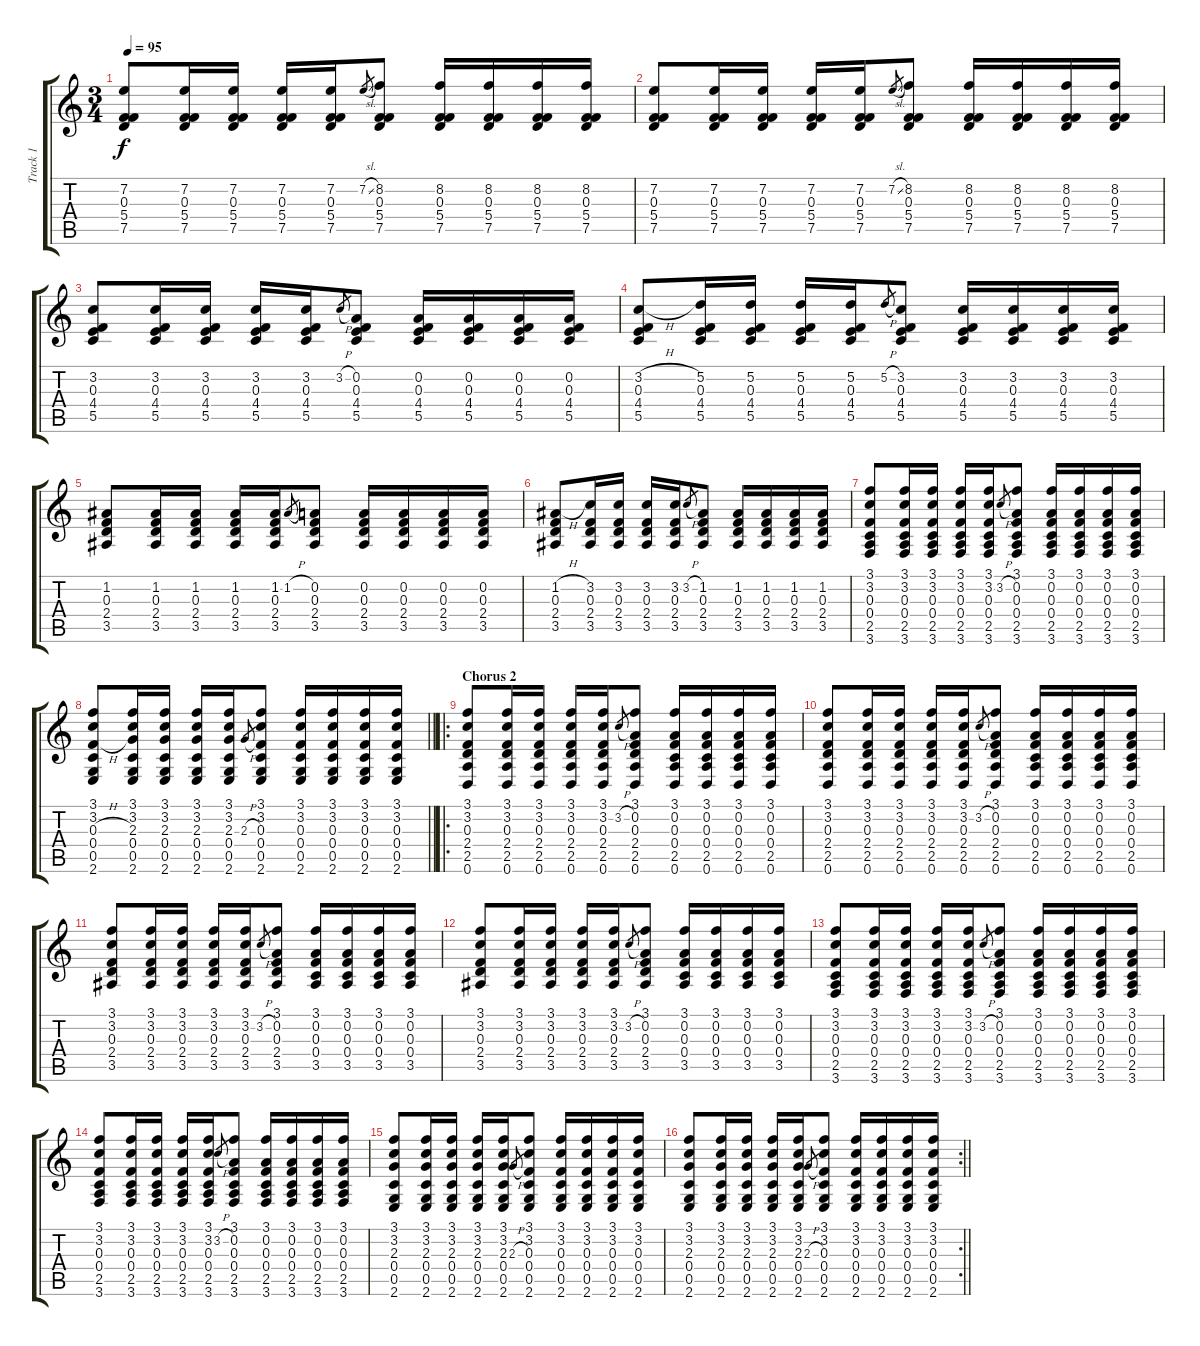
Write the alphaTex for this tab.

\track ("Track 1" "Track 1") {instrument acousticguitarsteel}
\staff {score tabs}
\tuning (D4 A3 F3 C3 G2 D2) {hide}
\ts (3 4)
\tempo 95
\clef g2
\ks c
(7.2 0.3 5.4 7.5).8{dy f} (7.2 0.3 5.4 7.5).16 (7.2 0.3 5.4 7.5).16 (7.2 0.3 5.4 7.5).16 (7.2 0.3 5.4 7.5).16 7.2{sl}.8{gr} (8.2 0.3 5.4 7.5).8 (8.2 0.3 5.4 7.5).16 (8.2 0.3 5.4 7.5).16 (8.2 0.3 5.4 7.5).16 (8.2 0.3 5.4 7.5).16 |
(7.2 0.3 5.4 7.5).8 (7.2 0.3 5.4 7.5).16 (7.2 0.3 5.4 7.5).16 (7.2 0.3 5.4 7.5).16 (7.2 0.3 5.4 7.5).16 7.2{sl}.8{gr} (8.2 0.3 5.4 7.5).8 (8.2 0.3 5.4 7.5).16 (8.2 0.3 5.4 7.5).16 (8.2 0.3 5.4 7.5).16 (8.2 0.3 5.4 7.5).16 |
(3.2 0.3 4.4 5.5).8 (3.2 0.3 4.4 5.5).16 (3.2 0.3 4.4 5.5).16 (3.2 0.3 4.4 5.5).16 (3.2 0.3 4.4 5.5).16 3.2{h}.8{gr} (0.2 0.3 4.4 5.5).8 (0.2 0.3 4.4 5.5).16 (0.2 0.3 4.4 5.5).16 (0.2 0.3 4.4 5.5).16 (0.2 0.3 4.4 5.5).16 |
(3.2{h} 0.3 4.4 5.5).8 (5.2 0.3 4.4 5.5).16 (5.2 0.3 4.4 5.5).16 (5.2 0.3 4.4 5.5).16 (5.2 0.3 4.4 5.5).16 5.2{h}.8{gr} (3.2 0.3 4.4 5.5).8 (3.2 0.3 4.4 5.5).16 (3.2 0.3 4.4 5.5).16 (3.2 0.3 4.4 5.5).16 (3.2 0.3 4.4 5.5).16 |
(1.2 0.3 2.4 3.5).8 (1.2 0.3 2.4 3.5).16 (1.2 0.3 2.4 3.5).16 (1.2 0.3 2.4 3.5).16 (1.2 0.3 2.4 3.5).16 1.2{h}.8{gr} (0.2 0.3 2.4 3.5).8 (0.2 0.3 2.4 3.5).16 (0.2 0.3 2.4 3.5).16 (0.2 0.3 2.4 3.5).16 (0.2 0.3 2.4 3.5).16 |
(1.2{h} 0.3 2.4 3.5).8 (3.2 0.3 2.4 3.5).16 (3.2 0.3 2.4 3.5).16 (3.2 0.3 2.4 3.5).16 (3.2 0.3 2.4 3.5).16 3.2{h}.8{gr} (1.2 0.3 2.4 3.5).8 (1.2 0.3 2.4 3.5).16 (1.2 0.3 2.4 3.5).16 (1.2 0.3 2.4 3.5).16 (1.2 0.3 2.4 3.5).16 |
(3.1 3.2 0.3 0.4 2.5 3.6).8 (3.1 3.2 0.3 0.4 2.5 3.6).16 (3.1 3.2 0.3 0.4 2.5 3.6).16 (3.1 3.2 0.3 0.4 2.5 3.6).16 (3.1 3.2 0.3 0.4 2.5 3.6).16 3.2{h}.8{gr} (3.1 0.2 0.3 0.4 2.5 3.6).8 (3.1 0.2 0.3 0.4 2.5 3.6).16 (3.1 0.2 0.3 0.4 2.5 3.6).16 (3.1 0.2 0.3 0.4 2.5 3.6).16 (3.1 0.2 0.3 0.4 2.5 3.6).16 |
\barLineRight lightlight
(3.1 3.2 0.3{h} 0.4 0.5 2.6).8 (3.1 3.2 2.3 0.4 0.5 2.6).16 (3.1 3.2 2.3 0.4 0.5 2.6).16 (3.1 3.2 2.3 0.4 0.5 2.6).16 (3.1 3.2 2.3 0.4 0.5 2.6).16 2.3{h}.8{gr} (3.1 3.2 0.3 0.4 0.5 2.6).8 (3.1 3.2 0.3 0.4 0.5 2.6).16 (3.1 3.2 0.3 0.4 0.5 2.6).16 (3.1 3.2 0.3 0.4 0.5 2.6).16 (3.1 3.2 0.3 0.4 0.5 2.6).16 |
\ro
\section ("" "Chorus 2")
(3.1 3.2 0.3 2.4 2.5 0.6).8 (3.1 3.2 0.3 2.4 2.5 0.6).16 (3.1 3.2 0.3 2.4 2.5 0.6).16 (3.1 3.2 0.3 2.4 2.5 0.6).16 (3.1 3.2 0.3 2.4 2.5 0.6).16 3.2{h}.8{gr} (3.1 0.2 0.3 2.4 2.5 0.6).8 (3.1 0.2 0.3 0.4 2.5 0.6).16 (3.1 0.2 0.3 0.4 2.5 0.6).16 (3.1 0.2 0.3 0.4 2.5 0.6).16 (3.1 0.2 0.3 0.4 2.5 0.6).16 |
(3.1 3.2 0.3 2.4 2.5 0.6).8 (3.1 3.2 0.3 2.4 2.5 0.6).16 (3.1 3.2 0.3 2.4 2.5 0.6).16 (3.1 3.2 0.3 2.4 2.5 0.6).16 (3.1 3.2 0.3 2.4 2.5 0.6).16 3.2{h}.8{gr} (3.1 0.2 0.3 2.4 2.5 0.6).8 (3.1 0.2 0.3 0.4 2.5 0.6).16 (3.1 0.2 0.3 0.4 2.5 0.6).16 (3.1 0.2 0.3 0.4 2.5 0.6).16 (3.1 0.2 0.3 0.4 2.5 0.6).16 |
(3.1 3.2 0.3 2.4 3.5).8 (3.1 3.2 0.3 2.4 3.5).16 (3.1 3.2 0.3 2.4 3.5).16 (3.1 3.2 0.3 2.4 3.5).16 (3.1 3.2 0.3 2.4 3.5).16 3.2{h}.8{gr} (3.1 0.2 0.3 2.4 3.5).8 (3.1 0.2 0.3 0.4 3.5).16 (3.1 0.2 0.3 0.4 3.5).16 (3.1 0.2 0.3 0.4 3.5).16 (3.1 0.2 0.3 0.4 3.5).16 |
(3.1 3.2 0.3 2.4 3.5).8 (3.1 3.2 0.3 2.4 3.5).16 (3.1 3.2 0.3 2.4 3.5).16 (3.1 3.2 0.3 2.4 3.5).16 (3.1 3.2 0.3 2.4 3.5).16 3.2{h}.8{gr} (3.1 0.2 0.3 2.4 3.5).8 (3.1 0.2 0.3 0.4 3.5).16 (3.1 0.2 0.3 0.4 3.5).16 (3.1 0.2 0.3 0.4 3.5).16 (3.1 0.2 0.3 0.4 3.5).16 |
(3.1 3.2 0.3 0.4 2.5 3.6).8 (3.1 3.2 0.3 0.4 2.5 3.6).16 (3.1 3.2 0.3 0.4 2.5 3.6).16 (3.1 3.2 0.3 0.4 2.5 3.6).16 (3.1 3.2 0.3 0.4 2.5 3.6).16 3.2{h}.8{gr} (3.1 0.2 0.3 0.4 2.5 3.6).8 (3.1 0.2 0.3 0.4 2.5 3.6).16 (3.1 0.2 0.3 0.4 2.5 3.6).16 (3.1 0.2 0.3 0.4 2.5 3.6).16 (3.1 0.2 0.3 0.4 2.5 3.6).16 |
(3.1 3.2 0.3 0.4 2.5 3.6).8 (3.1 3.2 0.3 0.4 2.5 3.6).16 (3.1 3.2 0.3 0.4 2.5 3.6).16 (3.1 3.2 0.3 0.4 2.5 3.6).16 (3.1 3.2 0.3 0.4 2.5 3.6).16 3.2{h}.8{gr} (3.1 0.2 0.3 0.4 2.5 3.6).8 (3.1 0.2 0.3 0.4 2.5 3.6).16 (3.1 0.2 0.3 0.4 2.5 3.6).16 (3.1 0.2 0.3 0.4 2.5 3.6).16 (3.1 0.2 0.3 0.4 2.5 3.6).16 |
(3.1 3.2 2.3 0.4 0.5 2.6).8 (3.1 3.2 2.3 0.4 0.5 2.6).16 (3.1 3.2 2.3 0.4 0.5 2.6).16 (3.1 3.2 2.3 0.4 0.5 2.6).16 (3.1 3.2 2.3 0.4 0.5 2.6).16 2.3{h}.8{gr} (3.1 3.2 0.3 0.4 0.5 2.6).8 (3.1 3.2 0.3 0.4 0.5 2.6).16 (3.1 3.2 0.3 0.4 0.5 2.6).16 (3.1 3.2 0.3 0.4 0.5 2.6).16 (3.1 3.2 0.3 0.4 0.5 2.6).16 |
\rc 2
\barLineRight lightlight
(3.1 3.2 2.3 0.4 0.5 2.6).8 (3.1 3.2 2.3 0.4 0.5 2.6).16 (3.1 3.2 2.3 0.4 0.5 2.6).16 (3.1 3.2 2.3 0.4 0.5 2.6).16 (3.1 3.2 2.3 0.4 0.5 2.6).16 2.3{h}.8{gr} (3.1 3.2 0.3 0.4 0.5 2.6).8 (3.1 3.2 0.3 0.4 0.5 2.6).16 (3.1 3.2 0.3 0.4 0.5 2.6).16 (3.1 3.2 0.3 0.4 0.5 2.6).16 (3.1 3.2 0.3 0.4 0.5 2.6).16
